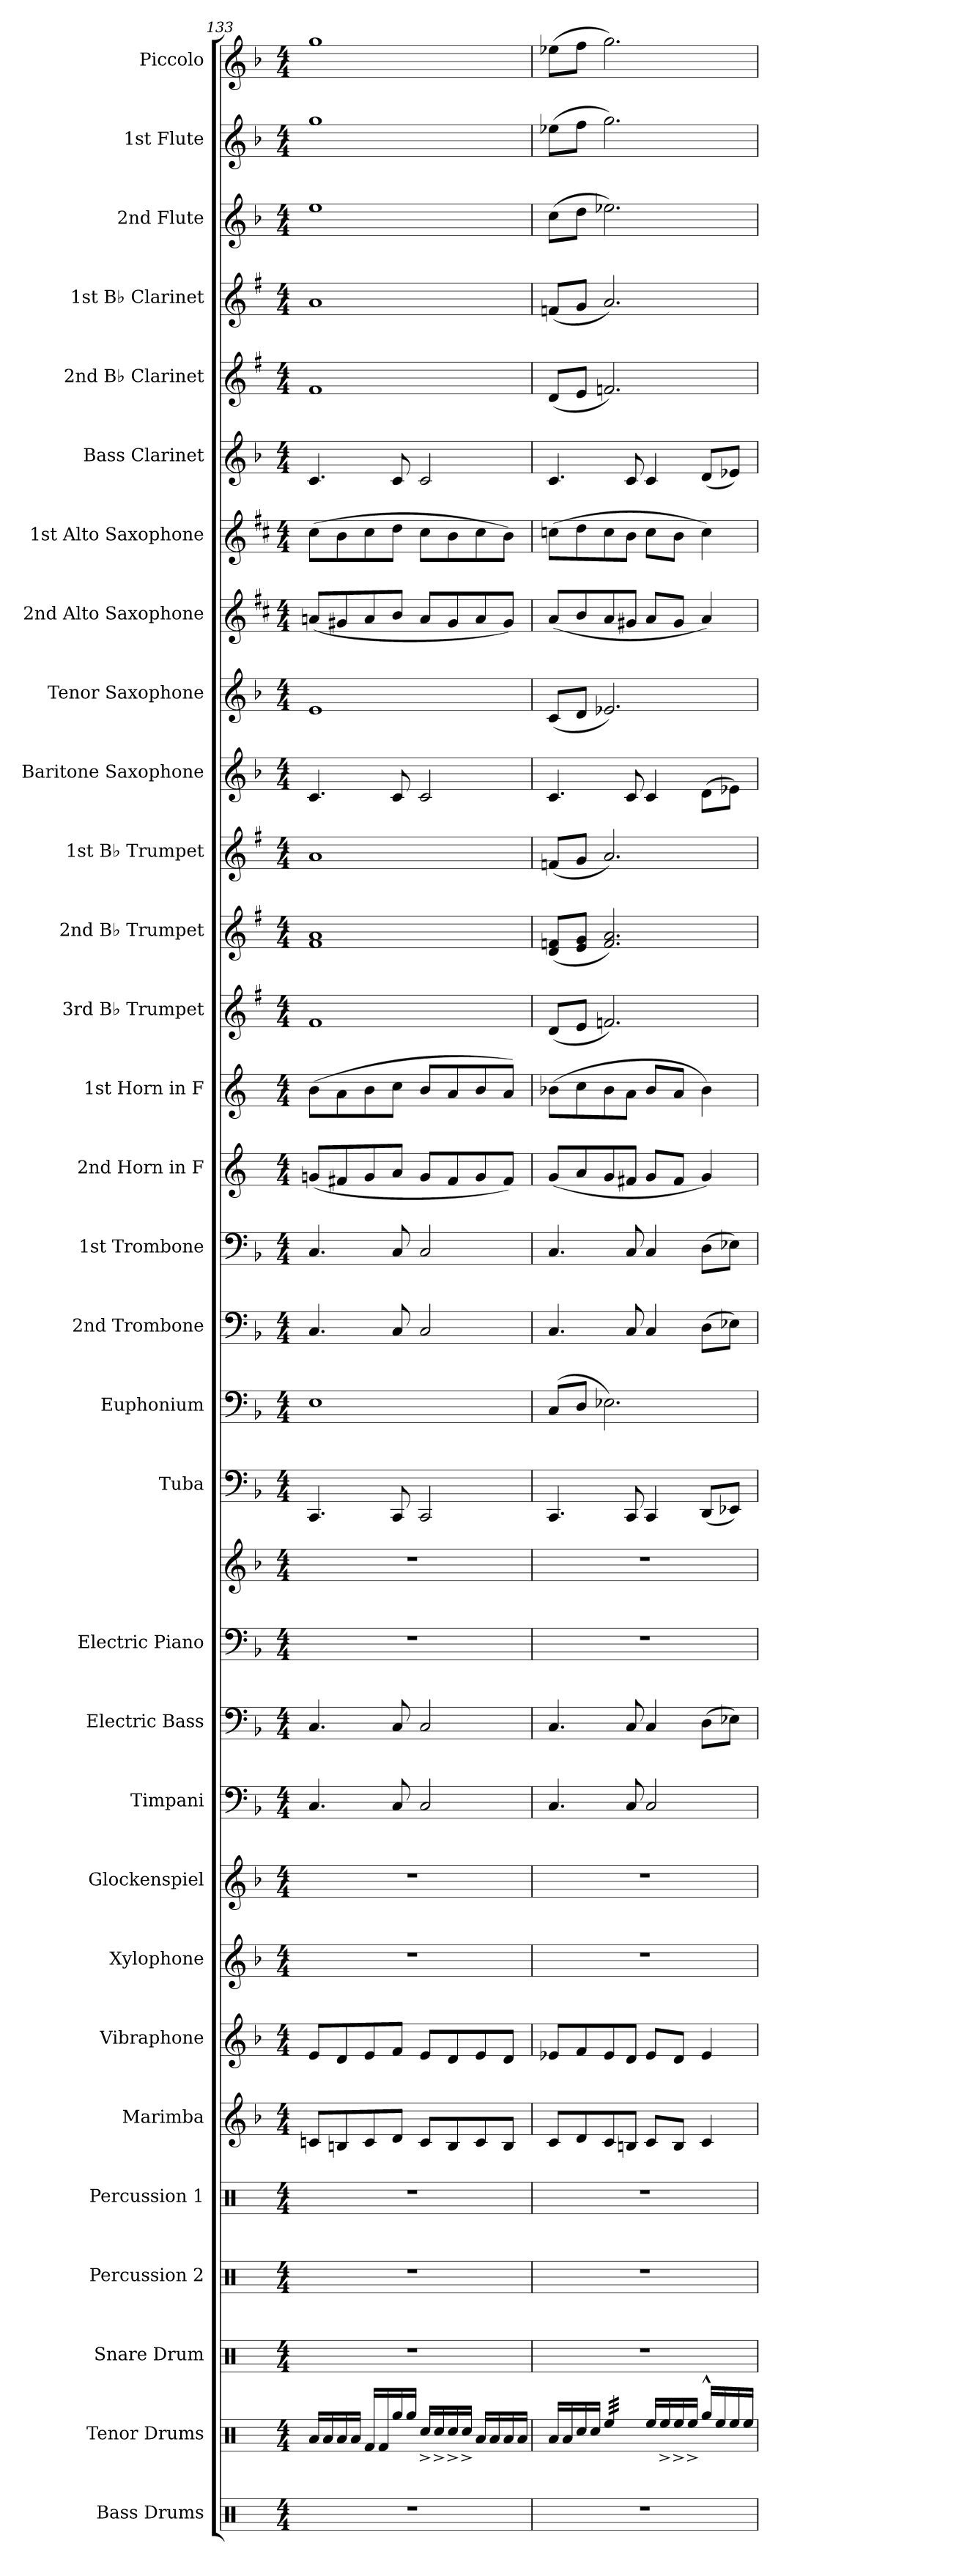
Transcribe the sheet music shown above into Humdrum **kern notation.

**kern	**kern	**kern	**kern	**kern	**kern	**kern	**kern	**kern	**kern	**kern	**kern	**kern	**kern	**kern	**kern	**kern	**kern	**kern	**kern	**kern	**kern	**kern	**kern	**kern	**kern	**kern	**kern	**kern	**kern	**kern	**kern
*part31	*part30	*part29	*part28	*part27	*part26	*part25	*part24	*part23	*part22	*part21	*part20	*part20	*part19	*part18	*part17	*part16	*part15	*part14	*part13	*part12	*part11	*part10	*part9	*part8	*part7	*part6	*part5	*part4	*part3	*part2	*part1
*staff32	*staff31	*staff30	*staff29	*staff28	*staff27	*staff26	*staff25	*staff24	*staff23	*staff22	*staff21	*staff20	*staff19	*staff18	*staff17	*staff16	*staff15	*staff14	*staff13	*staff12	*staff11	*staff10	*staff9	*staff8	*staff7	*staff6	*staff5	*staff4	*staff3	*staff2	*staff1
*I"Bass Drums	*I"Tenor Drums	*I"Snare Drum	*I"Percussion 2	*I"Percussion 1	*I"Marimba	*I"Vibraphone	*I"Xylophone	*I"Glockenspiel	*I"Timpani	*I"Electric Bass	*I"Electric Piano	*	*I"Tuba	*I"Euphonium	*I"2nd Trombone	*I"1st Trombone	*I"2nd Horn in F	*I"1st Horn in F	*I"3rd B♭ Trumpet	*I"2nd B♭ Trumpet	*I"1st B♭ Trumpet	*I"Baritone Saxophone	*I"Tenor Saxophone	*I"2nd Alto Saxophone	*I"1st Alto Saxophone	*I"Bass Clarinet	*I"2nd B♭ Clarinet	*I"1st B♭ Clarinet	*I"2nd Flute	*I"1st Flute	*I"Piccolo
*I'B.D.	*I'T.D.	*I'S.D.	*I'Perc.	*I'Perc.	*I'Mrm.	*I'Vib.	*I'Xyl.	*I'Glock.	*I'Timp.	*I'El. B.	*I'El. Pno.	*	*I'Tba.	*I'Euph.	*I'Tbn.	*I'Tbn.	*	*	*I'B♭ Tpt.	*I'B♭ Tpt.	*I'B♭ Tpt.	*I'Bar. Sax.	*I'T. Sax.	*I'A. Sax.	*I'A. Sax.	*I'B. Cl.	*I'B♭ Cl.	*I'B♭ Cl.	*I'Fl.	*I'Fl.	*I'Picc.
!!LO:PB:g=z
*clefX	*clefX	*clefX	*clefX	*clefX	*clefG2	*clefG2	*clefG2	*clefG2	*clefF4	*clefF4	*clefF4	*clefG2	*clefF4	*clefF4	*clefF4	*clefF4	*clefG2	*clefG2	*clefG2	*clefG2	*clefG2	*clefG2	*clefG2	*clefG2	*clefG2	*clefG2	*clefG2	*clefG2	*clefG2	*clefG2	*clefG2
*	*	*	*	*	*	*	*ITrd-7c-12	*ITrd-14c-24	*	*ITrd7c12	*	*	*	*	*	*	*ITrd4c7	*ITrd4c7	*ITrd1c2	*ITrd1c2	*ITrd1c2	*ITrd12c21	*ITrd8c14	*ITrd5c9	*ITrd5c9	*ITrd8c14	*ITrd1c2	*ITrd1c2	*	*	*ITrd-7c-12
*k[]	*k[]	*k[]	*k[]	*k[]	*k[b-]	*k[b-]	*k[b-]	*k[b-]	*k[b-]	*k[b-]	*k[b-]	*k[b-]	*k[b-]	*k[b-]	*k[b-]	*k[b-]	*k[b-]	*k[b-]	*k[b-]	*k[b-]	*k[b-]	*k[b-]	*k[b-]	*k[b-]	*k[b-]	*k[b-]	*k[b-]	*k[b-]	*k[b-]	*k[b-]	*k[b-]
*M4/4	*M4/4	*M4/4	*M4/4	*M4/4	*M4/4	*M4/4	*M4/4	*M4/4	*M4/4	*M4/4	*M4/4	*M4/4	*M4/4	*M4/4	*M4/4	*M4/4	*M4/4	*M4/4	*M4/4	*M4/4	*M4/4	*M4/4	*M4/4	*M4/4	*M4/4	*M4/4	*M4/4	*M4/4	*M4/4	*M4/4	*M4/4
=133	=133	=133	=133	=133	=133	=133	=133	=133	=133	=133	=133	=133	=133	=133	=133	=133	=133	=133	=133	=133	=133	=133	=133	=133	=133	=133	=133	=133	=133	=133	=133
1r	16Ra/LL	1r	1r	1r	8cn/L	8e/L	1r	1r	4.C/	4.CC/	1r	1r	4.CC/	1E	4.C/	4.C/	(8cn/L	(8e\L	1e	1e 1g	1g	4.C/	1E	(8cn/L	(8e\L	4.C/	1e	1g	1ee	1gg	1ggg
.	16Ra/	.	.	.	.	.	.	.	.	.	.	.	.	.	.	.	.	.	.	.	.	.	.	.	.	.	.	.	.	.	.
.	16Ra/	.	.	.	8Bn/	8d/	.	.	.	.	.	.	.	.	.	.	8Bn/	8d\	.	.	.	.	.	8Bn/	8d\	.	.	.	.	.	.
.	16Ra/JJ	.	.	.	.	.	.	.	.	.	.	.	.	.	.	.	.	.	.	.	.	.	.	.	.	.	.	.	.	.	.
.	16Rf/LL	.	.	.	8c/	8e/	.	.	.	.	.	.	.	.	.	.	8c/	8e\	.	.	.	.	.	8c/	8e\	.	.	.	.	.	.
.	16Rf/	.	.	.	.	.	.	.	.	.	.	.	.	.	.	.	.	.	.	.	.	.	.	.	.	.	.	.	.	.	.
.	16Rgg/	.	.	.	8d/J	8f/J	.	.	8C/	8CC/	.	.	8CC/	.	8C/	8C/	8d/J	8f\J	.	.	.	8C/	.	8d/J	8f\J	8C/	.	.	.	.	.
.	16Rgg/JJ	.	.	.	.	.	.	.	.	.	.	.	.	.	.	.	.	.	.	.	.	.	.	.	.	.	.	.	.	.	.
.	16Rcc^/LL	.	.	.	8c/L	8e/L	.	.	2C/	2CC/	.	.	2CC/	.	2C/	2C/	8c/L	8e/L	.	.	.	2C/	.	8c/L	8e\L	2C/	.	.	.	.	.
.	16Rcc^/	.	.	.	.	.	.	.	.	.	.	.	.	.	.	.	.	.	.	.	.	.	.	.	.	.	.	.	.	.	.
.	16Rcc^/	.	.	.	8B/	8d/	.	.	.	.	.	.	.	.	.	.	8B/	8d/	.	.	.	.	.	8B/	8d\	.	.	.	.	.	.
.	16Rcc^/JJ	.	.	.	.	.	.	.	.	.	.	.	.	.	.	.	.	.	.	.	.	.	.	.	.	.	.	.	.	.	.
.	16Ra/LL	.	.	.	8c/	8e/	.	.	.	.	.	.	.	.	.	.	8c/	8e/	.	.	.	.	.	8c/	8e\	.	.	.	.	.	.
.	16Ra/	.	.	.	.	.	.	.	.	.	.	.	.	.	.	.	.	.	.	.	.	.	.	.	.	.	.	.	.	.	.
.	16Ra/	.	.	.	8B/J	8d/J	.	.	.	.	.	.	.	.	.	.	8B/J)	8d/J)	.	.	.	.	.	8B/J)	8d\J)	.	.	.	.	.	.
.	16Ra/JJ	.	.	.	.	.	.	.	.	.	.	.	.	.	.	.	.	.	.	.	.	.	.	.	.	.	.	.	.	.	.
=134	=134	=134	=134	=134	=134	=134	=134	=134	=134	=134	=134	=134	=134	=134	=134	=134	=134	=134	=134	=134	=134	=134	=134	=134	=134	=134	=134	=134	=134	=134	=134
1r	16Ra/LL	1r	1r	1r	8c/L	8e-X/L	1r	1r	4.C/	4.CC/	1r	1r	4.CC/	(8C/L	4.C/	4.C/	(8c/L	(8e-X\L	(8c/L	(8c/ 8e-X/L	(8e-X/L	4.C/	(8C/L	(8c/L	(8e-X\L	4.C/	(8c/L	(8e-X/L	(8cc\L	(8ee-X\L	(8eee-X\L
.	16Ra/	.	.	.	.	.	.	.	.	.	.	.	.	.	.	.	.	.	.	.	.	.	.	.	.	.	.	.	.	.	.
.	16Rcc/	.	.	.	8d/	8f/	.	.	.	.	.	.	.	8D/J	.	.	8d/	8f\	8d/J	8d/ 8f/J	8f/J	.	8D/J	8d/	8f\	.	8d/J	8f/J	8dd\J	8ff\J	8fff\J
.	16Rcc/JJ	.	.	.	.	.	.	.	.	.	.	.	.	.	.	.	.	.	.	.	.	.	.	.	.	.	.	.	.	.	.
*	*tremolo	*	*	*	*	*	*	*	*	*	*	*	*	*	*	*	*	*	*	*	*	*	*	*	*	*	*	*	*	*	*
.	(32Ree/LLL	.	.	.	8c/	8e-/	.	.	.	.	.	.	.	2.E-X\)	.	.	8c/	8e-\	2.e-X/)	2.e-/ 2.g/)	2.g/)	.	2.E-X/)	8c/	8e-\	.	2.e-X/)	2.g/)	2.ee-X\)	2.gg\)	2.ggg\)
.	(32Ree/	.	.	.	.	.	.	.	.	.	.	.	.	.	.	.	.	.	.	.	.	.	.	.	.	.	.	.	.	.	.
.	(32Ree/	.	.	.	.	.	.	.	.	.	.	.	.	.	.	.	.	.	.	.	.	.	.	.	.	.	.	.	.	.	.
.	(32Ree/	.	.	.	.	.	.	.	.	.	.	.	.	.	.	.	.	.	.	.	.	.	.	.	.	.	.	.	.	.	.
.	(32Ree/	.	.	.	8Bn/J	8d/J	.	.	8C/	8CC/	.	.	8CC/	.	8C/	8C/	8Bn/J	8d\J	.	.	.	8C/	.	8Bn/J	8d\J	8C/	.	.	.	.	.
.	(32Ree/	.	.	.	.	.	.	.	.	.	.	.	.	.	.	.	.	.	.	.	.	.	.	.	.	.	.	.	.	.	.
.	(32Ree/	.	.	.	.	.	.	.	.	.	.	.	.	.	.	.	.	.	.	.	.	.	.	.	.	.	.	.	.	.	.
.	(32Ree/JJJ	.	.	.	.	.	.	.	.	.	.	.	.	.	.	.	.	.	.	.	.	.	.	.	.	.	.	.	.	.	.
*	*Xtremolo	*	*	*	*	*	*	*	*	*	*	*	*	*	*	*	*	*	*	*	*	*	*	*	*	*	*	*	*	*	*
.	16Ree/LL)	.	.	.	8c/L	8e-/L	.	.	2C/	4CC/	.	.	4CC/	.	4C/	4C/	8c/L	8e-/L	.	.	.	4C/	.	8c/L	8e-\L	4C/	.	.	.	.	.
.	16Ree^/	.	.	.	.	.	.	.	.	.	.	.	.	.	.	.	.	.	.	.	.	.	.	.	.	.	.	.	.	.	.
.	16Ree^/	.	.	.	8B/J	8d/J	.	.	.	.	.	.	.	.	.	.	8B/J	8d/J	.	.	.	.	.	8B/J	8d\J	.	.	.	.	.	.
.	16Ree^/JJ	.	.	.	.	.	.	.	.	.	.	.	.	.	.	.	.	.	.	.	.	.	.	.	.	.	.	.	.	.	.
.	16Rgg^^/LL	.	.	.	4c/	4e-/	.	.	.	(8DD\L	.	.	(8DD/L	.	(8D\L	(8D\L	4c/)	4e-\)	.	.	.	(8D\L	.	4c/)	4e-\)	(8D/L	.	.	.	.	.
.	16Ree/	.	.	.	.	.	.	.	.	.	.	.	.	.	.	.	.	.	.	.	.	.	.	.	.	.	.	.	.	.	.
.	16Ree/	.	.	.	.	.	.	.	.	8EE-X\J)	.	.	8EE-X/J)	.	8E-X\J)	8E-X\J)	.	.	.	.	.	8E-X\J)	.	.	.	8E-X/J)	.	.	.	.	.
.	16Ree/JJ	.	.	.	.	.	.	.	.	.	.	.	.	.	.	.	.	.	.	.	.	.	.	.	.	.	.	.	.	.	.
=	=	=	=	=	=	=	=	=	=	=	=	=	=	=	=	=	=	=	=	=	=	=	=	=	=	=	=	=	=	=	=
*-	*-	*-	*-	*-	*-	*-	*-	*-	*-	*-	*-	*-	*-	*-	*-	*-	*-	*-	*-	*-	*-	*-	*-	*-	*-	*-	*-	*-	*-	*-	*-
